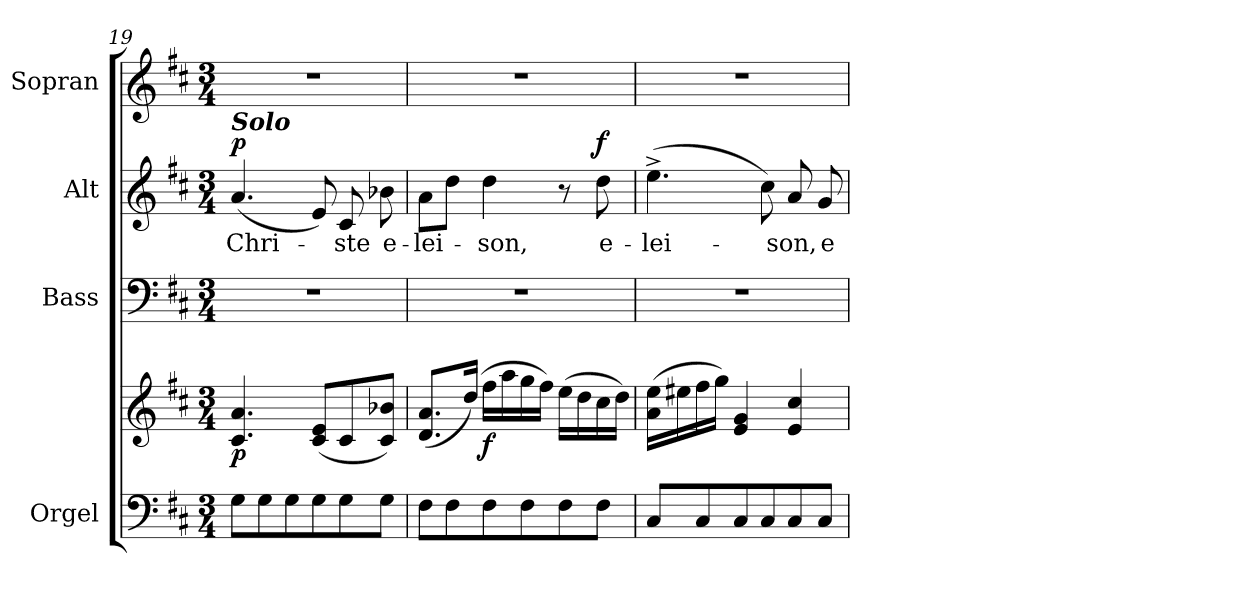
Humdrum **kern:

**kern	**kern	**dynam	**kern	**kern	**text	**dynam	**kern
*part4	*part4	*part4	*part3	*part2	*part2	*part2	*part1
*staff5	*staff4	*staff4/5	*staff3	*staff2	*staff2	*staff2	*staff1
*I"Orgel	*	*	*I"Bass	*I"Alt	*	*	*I"Sopran
*	*	*	*I'B.	*I'A.	*	*	*I'S.
*clefF4	*clefG2	*	*clefF4	*clefG2	*	*	*clefG2
*k[f#c#]	*k[f#c#]	*	*k[f#c#]	*k[f#c#]	*	*	*k[f#c#]
*D:	*D:	*	*D:	*D:	*	*	*D:
*M3/4	*M3/4	*	*M3/4	*M3/4	*	*	*M3/4
=19	=19	=19	=19	=19	=19	=19	=19
!	!	!	!	!LO:TX:a:Bi:t=Solo	!	!	!
!	!	!LO:DY:b	!	!	!LO:LY:b	!LO:DY:a	!
8G\L	4.c#/ 4.a/	p	2.r	(<4.a/	Chri-	p	2.r
8G\	.	.	.	.	.	.	.
8G\	.	.	.	.	.	.	.
8G\	(>8c#/ 8e/L	.	.	8e/)	.	.	.
!	!	!	!	!	!LO:LY:b	!	!
8G\	8c#/	.	.	8c#/	-ste	.	.
!	!	!	!	!	!LO:LY:b	!	!
8G\J	8c#/ 8b-X/J)	.	.	8b-X\	e-	.	.
=20	=20	=20	=20	=20	=20	=20	=20
!	!	!	!	!	!LO:LY:b	!	!
8F#\L	(<8.d/ 8.a/L	.	2.r	8a\L	-lei-	.	2.r
8F#\	.	.	.	8dd\J	.	.	.
.	(16dd/Jk)	.	.	.	.	.	.
!	!	!LO:DY:b	!	!	!LO:LY:b	!	!
8F#\	16ff#\LL	f	.	4dd\	-son,	.	.
.	16aa\	.	.	.	.	.	.
8F#\	16gg\	.	.	.	.	.	.
.	16ff#\JJ)	.	.	.	.	.	.
8F#\	(>16ee\LL	.	.	8r	.	.	.
.	16dd\	.	.	.	.	.	.
!	!	!	!	!	!LO:LY:b	!LO:DY:a	!
8F#\J	16cc#\	.	.	8dd\	e-	f	.
.	16dd\JJ)	.	.	.	.	.	.
!!LO:LB:g=z
=21	=21	=21	=21	=21	=21	=21	=21
!	!	!	!	!	!LO:LY:b	!	!
8C#/L	(>16a\ 16ee\LL	.	2.r	(>4.ee^>\	-lei-	.	2.r
.	16ee#X\	.	.	.	.	.	.
8C#/	16ff#\	.	.	.	.	.	.
.	16gg\JJ)	.	.	.	.	.	.
8C#/	4e/ 4g/	.	.	.	.	.	.
8C#/	.	.	.	8cc#\)	.	.	.
!	!	!	!	!	!LO:LY:b	!	!
8C#/	4e/ 4cc#/	.	.	8a/	-son,	.	.
!	!	!	!	!	!LO:LY:b	!	!
8C#/J	.	.	.	8g/	e-	.	.
=	=	=	=	=	=	=	=
*-	*-	*-	*-	*-	*-	*-	*-
